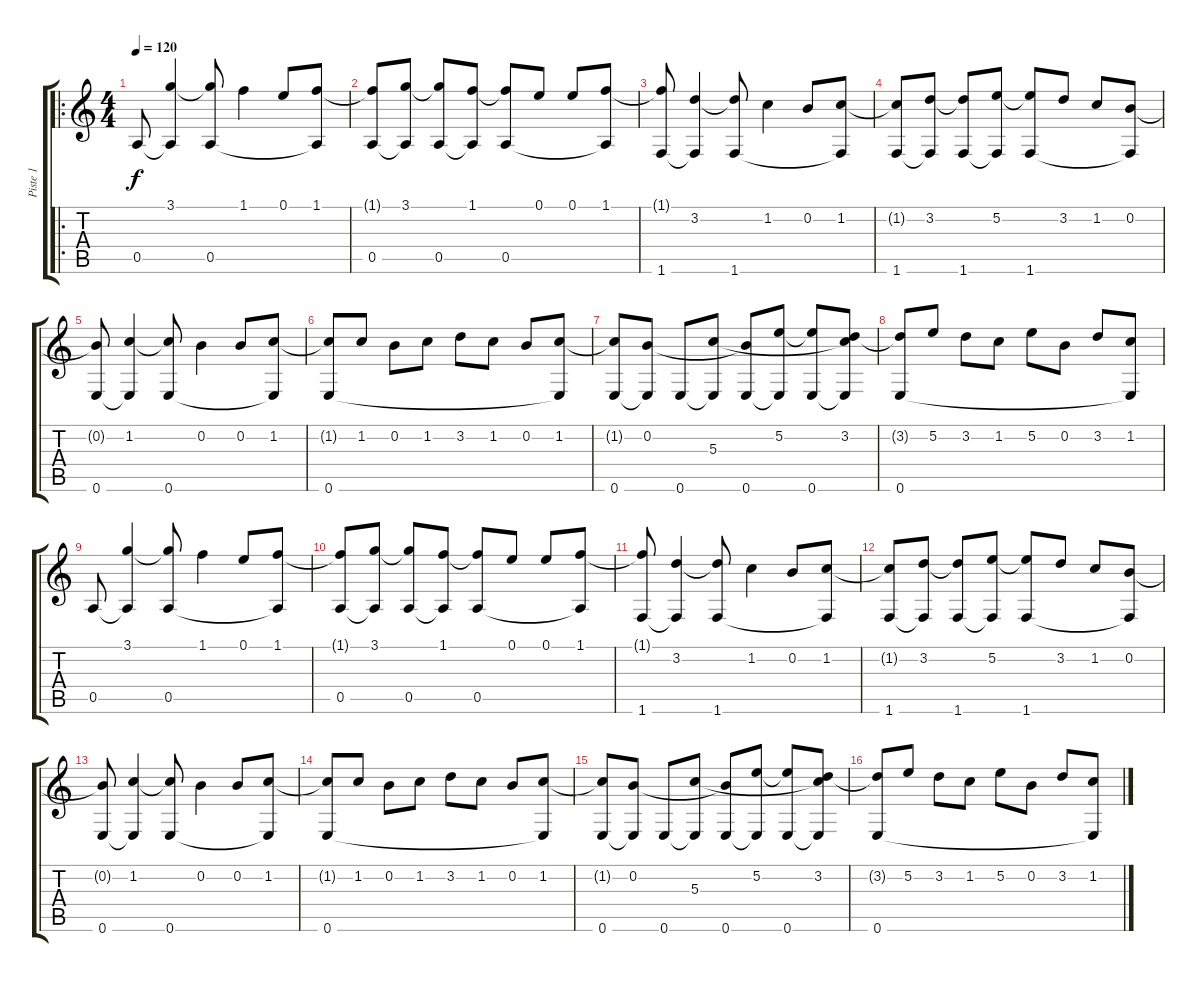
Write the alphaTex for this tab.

\track ("Piste 1" "Piste 1") {instrument electricguitarclean}
\staff {score tabs}
\tuning (E4 B3 G3 D3 A2 E2) {hide}
\ro
\ts (4 4)
\tempo 120
\clef g2
\ks c
0.5.8{dy f instrument electricguitarclean} (3.1 0.5{t}).4 (3.1{t} 0.5).8 1.1.4 0.1.8 (1.1 0.5{t}).8 |
(1.1{t} 0.5).8 (3.1 0.5{t}).8 (3.1{t} 0.5).8 (1.1 0.5{t}).8 (1.1{t} 0.5).8 0.1.8 0.1.8 (1.1 0.5{t}).8 |
(1.1{t} 1.6).8 (3.2 1.6{t}).4 (3.2{t} 1.6).8 1.2.4 0.2.8 (1.2 1.6{t}).8 |
(1.2{t} 1.6).8 (3.2 1.6{t}).8 (3.2{t} 1.6).8 (5.2 1.6{t}).8 (5.2{t} 1.6).8 3.2.8 1.2.8 (0.2 1.6{t}).8 |
(0.2{t} 0.6).8 (1.2 0.6{t}).4 (1.2{t} 0.6).8 0.2.4 0.2.8 (1.2 0.6{t}).8 |
(1.2{t} 0.6).8 1.2.8 0.2.8 1.2.8 3.2.8 1.2.8 0.2.8 (1.2 0.6{t}).8 |
(1.2{t} 0.6).8 (0.2 0.6{t}).8 0.6.8 (5.3 0.6{t}).8 (0.2{t} 0.6).8 (5.2 0.6{t}).8 (5.2{t} 0.6).8 (3.2 5.3{t} 0.6{t}).8 |
(3.2{t} 0.6).8 5.2.8 3.2.8 1.2.8 5.2.8 0.2.8 3.2.8 (1.2 0.6{t}).8 |
0.5.8 (3.1 0.5{t}).4 (3.1{t} 0.5).8 1.1.4 0.1.8 (1.1 0.5{t}).8 |
(1.1{t} 0.5).8 (3.1 0.5{t}).8 (3.1{t} 0.5).8 (1.1 0.5{t}).8 (1.1{t} 0.5).8 0.1.8 0.1.8 (1.1 0.5{t}).8 |
(1.1{t} 1.6).8 (3.2 1.6{t}).4 (3.2{t} 1.6).8 1.2.4 0.2.8 (1.2 1.6{t}).8 |
(1.2{t} 1.6).8 (3.2 1.6{t}).8 (3.2{t} 1.6).8 (5.2 1.6{t}).8 (5.2{t} 1.6).8 3.2.8 1.2.8 (0.2 1.6{t}).8 |
(0.2{t} 0.6).8 (1.2 0.6{t}).4 (1.2{t} 0.6).8 0.2.4 0.2.8 (1.2 0.6{t}).8 |
(1.2{t} 0.6).8 1.2.8 0.2.8 1.2.8 3.2.8 1.2.8 0.2.8 (1.2 0.6{t}).8 |
(1.2{t} 0.6).8 (0.2 0.6{t}).8 0.6.8 (5.3 0.6{t}).8 (0.2{t} 0.6).8 (5.2 0.6{t}).8 (5.2{t} 0.6).8 (3.2 5.3{t} 0.6{t}).8 |
(3.2{t} 0.6).8 5.2.8 3.2.8 1.2.8 5.2.8 0.2.8 3.2.8 (1.2 0.6{t}).8
